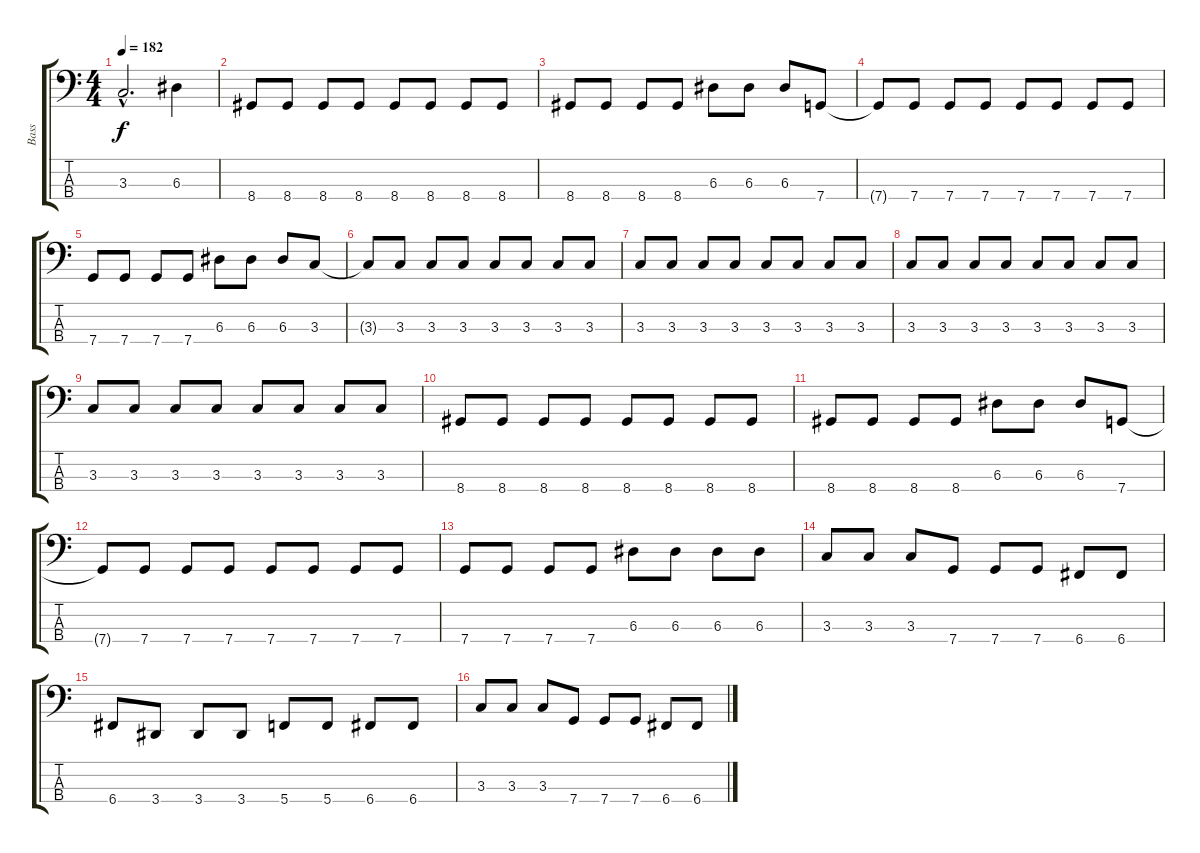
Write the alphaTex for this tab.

\track ("Bass" "Bass") {instrument electricbassfinger}
\staff {score tabs}
\tuning (G2 D2 A1 C1) {hide}
\ts (4 4)
\tempo 182
\clef f4
\ks c
3.3{hac t}.2{d dy f} 6.3.4 |
8.4.8 8.4.8 8.4.8 8.4.8 8.4.8 8.4.8 8.4.8 8.4.8 |
8.4.8 8.4.8 8.4.8 8.4.8 6.3.8 6.3.8 6.3.8 7.4.8 |
7.4{t}.8 7.4.8 7.4.8 7.4.8 7.4.8 7.4.8 7.4.8 7.4.8 |
7.4.8 7.4.8 7.4.8 7.4.8 6.3.8 6.3.8 6.3.8 3.3.8 |
3.3{t}.8 3.3.8 3.3.8 3.3.8 3.3.8 3.3.8 3.3.8 3.3.8 |
3.3.8 3.3.8 3.3.8 3.3.8 3.3.8 3.3.8 3.3.8 3.3.8 |
3.3.8 3.3.8 3.3.8 3.3.8 3.3.8 3.3.8 3.3.8 3.3.8 |
3.3.8 3.3.8 3.3.8 3.3.8 3.3.8 3.3.8 3.3.8 3.3.8 |
8.4.8 8.4.8 8.4.8 8.4.8 8.4.8 8.4.8 8.4.8 8.4.8 |
8.4.8 8.4.8 8.4.8 8.4.8 6.3.8 6.3.8 6.3.8 7.4.8 |
7.4{t}.8 7.4.8 7.4.8 7.4.8 7.4.8 7.4.8 7.4.8 7.4.8 |
7.4.8 7.4.8 7.4.8 7.4.8 6.3.8 6.3.8 6.3.8 6.3.8 |
3.3.8 3.3.8 3.3.8 7.4.8 7.4.8 7.4.8 6.4.8 6.4.8 |
6.4.8 3.4.8 3.4.8 3.4.8 5.4.8 5.4.8 6.4.8 6.4.8 |
3.3.8 3.3.8 3.3.8 7.4.8 7.4.8 7.4.8 6.4.8 6.4.8
